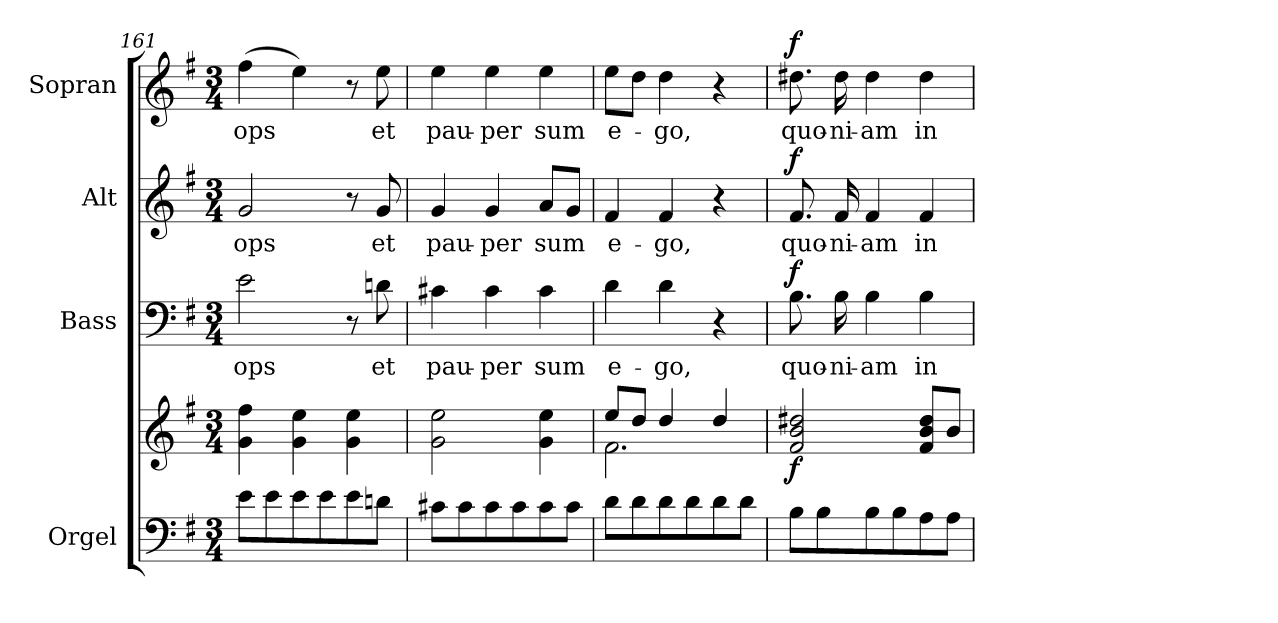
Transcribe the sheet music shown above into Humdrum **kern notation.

**kern	**kern	**dynam	**kern	**text	**dynam	**kern	**text	**dynam	**kern	**text	**dynam
*part4	*part4	*part4	*part3	*part3	*part3	*part2	*part2	*part2	*part1	*part1	*part1
*staff5	*staff4	*staff4/5	*staff3	*staff3	*staff3	*staff2	*staff2	*staff2	*staff1	*staff1	*staff1
*I"Orgel	*	*	*I"Bass	*	*	*I"Alt	*	*	*I"Sopran	*	*
*I'Org.	*	*	*I'B.	*	*	*I'A.	*	*	*I'S.	*	*
*clefF4	*clefG2	*	*clefF4	*	*	*clefG2	*	*	*clefG2	*	*
*k[f#]	*k[f#]	*	*k[f#]	*	*	*k[f#]	*	*	*k[f#]	*	*
*G:	*G:	*	*G:	*	*	*G:	*	*	*G:	*	*
*M3/4	*M3/4	*	*M3/4	*	*	*M3/4	*	*	*M3/4	*	*
=161	=161	=161	=161	=161	=161	=161	=161	=161	=161	=161	=161
!	!	!	!	!LO:LY:b	!	!	!LO:LY:b	!	!	!LO:LY:b	!
8e\L	4g\ 4ff#\	.	2e\	-ops	.	2g/	-ops	.	(>4ff#\	-ops	.
8e\	.	.	.	.	.	.	.	.	.	.	.
8e\	4g\ 4ee\	.	.	.	.	.	.	.	4ee\)	.	.
8e\	.	.	.	.	.	.	.	.	.	.	.
8e\	4g\ 4ee\	.	8r	.	.	8r	.	.	8r	.	.
!	!	!	!	!LO:LY:b	!	!	!LO:LY:b	!	!	!LO:LY:b	!
8dn\J	.	.	8dn\	et	.	8g/	et	.	8ee\	et	.
=162	=162	=162	=162	=162	=162	=162	=162	=162	=162	=162	=162
!	!	!	!	!LO:LY:b	!	!	!LO:LY:b	!	!	!LO:LY:b	!
8c#X\L	2g\ 2ee\	.	4c#X\	pau-	.	4g/	pau-	.	4ee\	pau-	.
8c#\	.	.	.	.	.	.	.	.	.	.	.
!	!	!	!	!LO:LY:b	!	!	!LO:LY:b	!	!	!LO:LY:b	!
8c#\	.	.	4c#\	-per	.	4g/	-per	.	4ee\	-per	.
8c#\	.	.	.	.	.	.	.	.	.	.	.
!	!	!	!	!LO:LY:b	!	!	!LO:LY:b	!	!	!LO:LY:b	!
8c#\	4g\ 4ee\	.	4c#\	sum	.	8a/L	sum	.	4ee\	sum	.
8c#\J	.	.	.	.	.	8g/J	.	.	.	.	.
!!LO:LB:g=z
=163	=163	=163	=163	=163	=163	=163	=163	=163	=163	=163	=163
*	*^	*	*	*	*	*	*	*	*	*	*
!	!	!	!	!	!LO:LY:b	!	!	!LO:LY:b	!	!	!LO:LY:b	!
8d\L	8ee/L	2.f#\	.	4d\	e-	.	4f#/	e-	.	8ee\L	e-	.
8d\	8dd/J	.	.	.	.	.	.	.	.	8dd\J	.	.
!	!	!	!	!	!LO:LY:b	!	!	!LO:LY:b	!	!	!LO:LY:b	!
8d\	4dd/	.	.	4d\	-go,	.	4f#/	-go,	.	4dd\	-go,	.
8d\	.	.	.	.	.	.	.	.	.	.	.	.
8d\	4dd/	.	.	4r	.	.	4r	.	.	4r	.	.
8d\J	.	.	.	.	.	.	.	.	.	.	.	.
*	*v	*v	*	*	*	*	*	*	*	*	*	*
=164	=164	=164	=164	=164	=164	=164	=164	=164	=164	=164	=164
!	!	!LO:DY:b	!	!LO:LY:b	!LO:DY:a	!	!LO:LY:b	!LO:DY:a	!	!LO:LY:b	!LO:DY:a
8B\L	2f#/ 2b/ 2dd#X/	f	8.B\	quo-	f	8.f#/	quo-	f	8.dd#X\	quo-	f
8B\	.	.	.	.	.	.	.	.	.	.	.
!	!	!	!	!LO:LY:b	!	!	!LO:LY:b	!	!	!LO:LY:b	!
.	.	.	16B\	-ni-	.	16f#/	-ni-	.	16dd#\	-ni-	.
!	!	!	!	!LO:LY:b	!	!	!LO:LY:b	!	!	!LO:LY:b	!
8B\	.	.	4B\	-am	.	4f#/	-am	.	4dd#\	-am	.
8B\	.	.	.	.	.	.	.	.	.	.	.
!	!	!	!	!LO:LY:b	!	!	!LO:LY:b	!	!	!LO:LY:b	!
8A\	8f#/ 8b/ 8dd#/L	.	4B\	in-	.	4f#/	in-	.	4dd#\	in-	.
8A\J	8b/J	.	.	.	.	.	.	.	.	.	.
=	=	=	=	=	=	=	=	=	=	=	=
*-	*-	*-	*-	*-	*-	*-	*-	*-	*-	*-	*-
